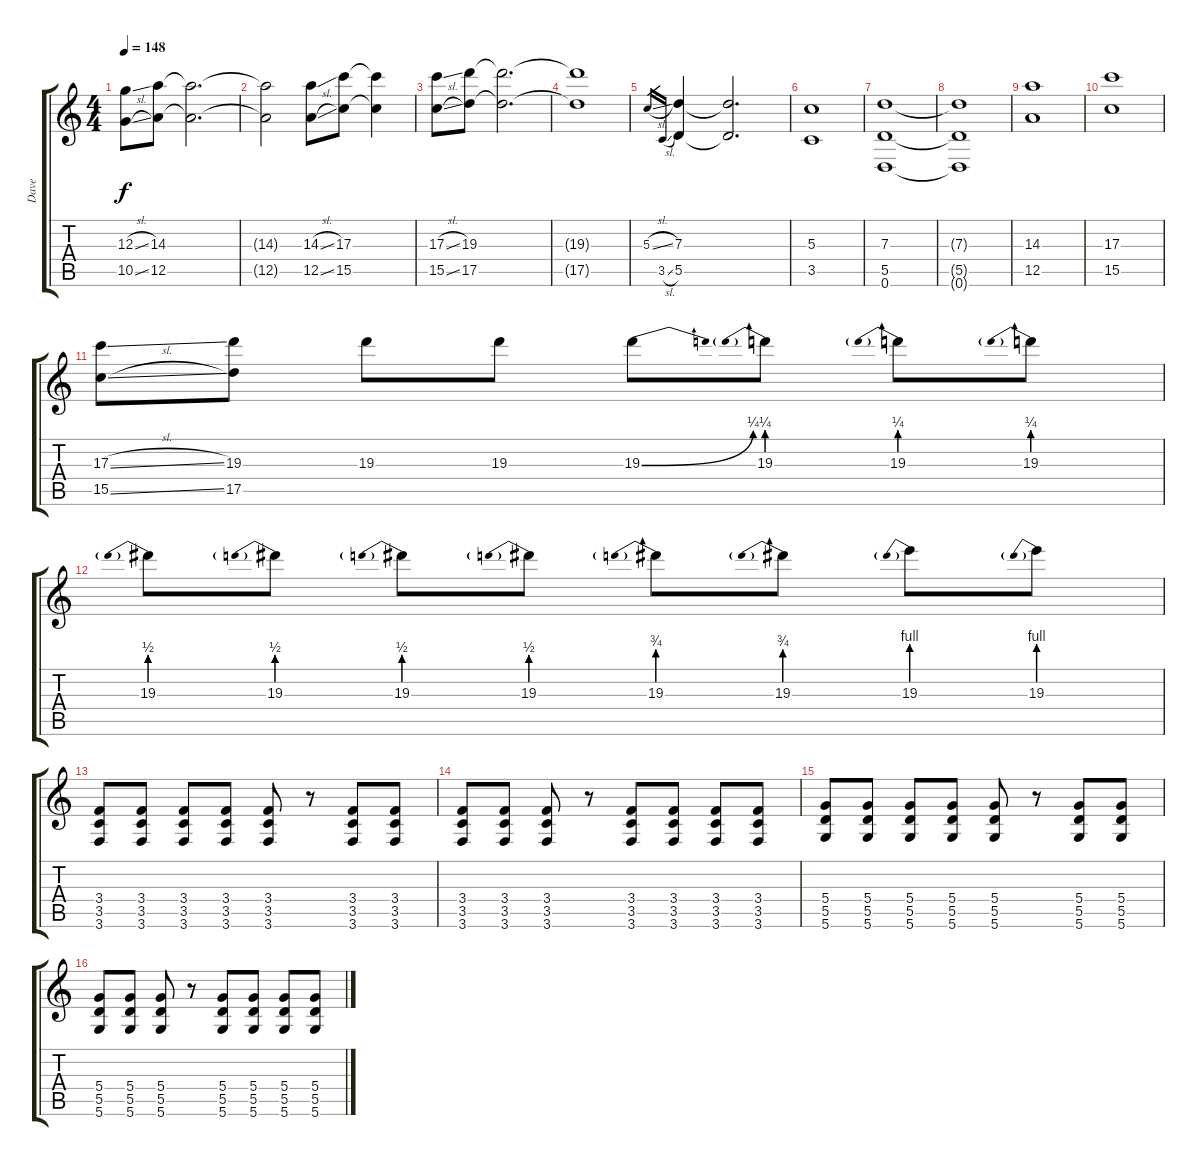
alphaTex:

\track ("Dave" "Dave") {instrument overdrivenguitar}
\staff {score tabs}
\tuning (E4 B3 G3 D3 A2 D2) {hide}
\ts (4 4)
\tempo 148
\clef g2
\ks c
(12.3{sl} 10.5{sl}).8{dy f} (14.3 12.5).8 (14.3{t} 12.5{t}).2{d} |
(14.3{t} 12.5{t}).2 (14.3{sl} 12.5{sl}).8 (17.3 15.5).8 (17.3{t} 15.5{t}).4 |
(17.3{sl} 15.5{sl}).8 (19.3 17.5).8 (19.3{t} 17.5{t}).2{d} |
(19.3{t} 17.5{t}).1 |
5.3{sl}.16{gr} 3.5{sl}.16{gr} (7.3 5.5).4 (7.3{t} 5.5{t}).2{d} |
(5.3 3.5).1 |
(7.3 5.5 0.6).1 |
(7.3{t} 5.5{t} 0.6{t}).1 |
(14.3 12.5).1 |
(17.3 15.5).1 |
(17.3{sl} 15.5{sl}).8 (19.3 17.5).8 19.3.8 19.3.8 19.3{be (bend 0 0 60 1)}.8 19.3{be (prebend 0 1 60 1)}.8 19.3{be (prebend 0 1 60 1)}.8 19.3{be (prebend 0 1 60 1)}.8 |
19.3{be (prebend 0 2 60 2)}.8 19.3{be (prebend 0 2 60 2)}.8 19.3{be (prebend 0 2 60 2)}.8 19.3{be (prebend 0 2 60 2)}.8 19.3{be (prebend 0 3 60 3)}.8 19.3{be (prebend 0 3 60 3)}.8 19.3{be (prebend 0 4 60 4)}.8 19.3{be (prebend 0 4 60 4)}.8 |
(3.4 3.5 3.6).8{volume 10 instrument overdrivenguitar} (3.4 3.5 3.6).8 (3.4 3.5 3.6).8 (3.4 3.5 3.6).8 (3.4 3.5 3.6).8 r.8 (3.4 3.5 3.6).8 (3.4 3.5 3.6).8 |
(3.4 3.5 3.6).8 (3.4 3.5 3.6).8 (3.4 3.5 3.6).8 r.8 (3.4 3.5 3.6).8 (3.4 3.5 3.6).8 (3.4 3.5 3.6).8 (3.4 3.5 3.6).8 |
(5.4 5.5 5.6).8 (5.4 5.5 5.6).8 (5.4 5.5 5.6).8 (5.4 5.5 5.6).8 (5.4 5.5 5.6).8 r.8 (5.4 5.5 5.6).8 (5.4 5.5 5.6).8 |
(5.4 5.5 5.6).8 (5.4 5.5 5.6).8 (5.4 5.5 5.6).8 r.8 (5.4 5.5 5.6).8 (5.4 5.5 5.6).8 (5.4 5.5 5.6).8 (5.4 5.5 5.6).8
